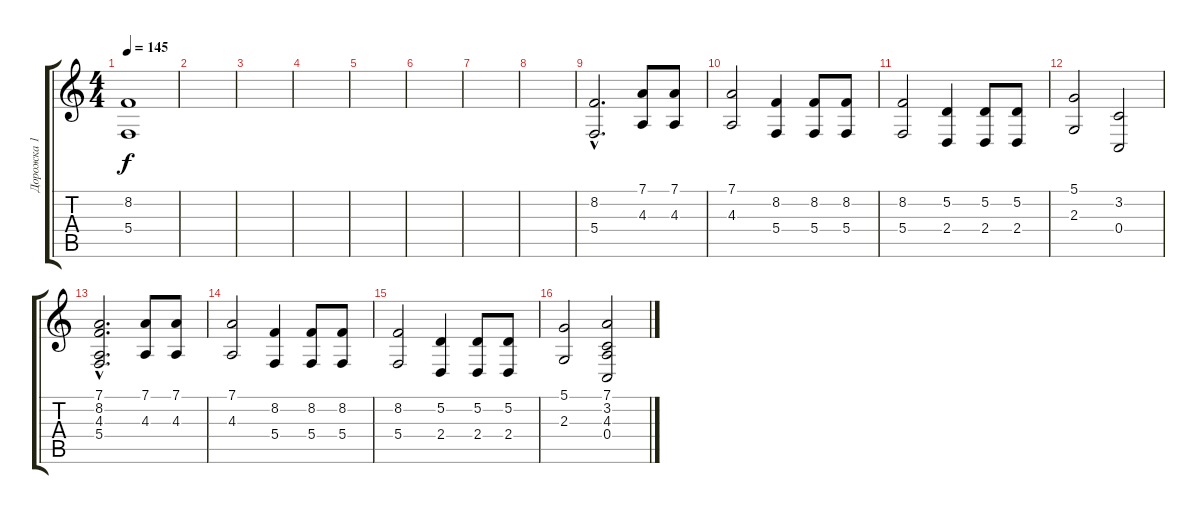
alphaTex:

\track ("Дорожка 1" "Дорожка 1") {instrument harmonica}
\staff {score tabs}
\tuning (D4 A3 F3 C3 G2 D2) {hide}
\ts (4 4)
\tempo 145
\clef g2
\ks c
(8.2 5.4).1{dy f} |
|
|
|
|
|
|
|
(8.2{hac} 5.4{hac}).2{d} (7.1 4.3).8 (7.1 4.3).8 |
(7.1 4.3).2 (8.2 5.4).4 (8.2 5.4).8 (8.2 5.4).8 |
(8.2 5.4).2 (5.2 2.4).4 (5.2 2.4).8 (5.2 2.4).8 |
(5.1 2.3).2 (3.2 0.4).2 |
(7.1{hac} 8.2{hac} 4.3{hac} 5.4{hac}).2{d} (7.1 4.3).8 (7.1 4.3).8 |
(7.1 4.3).2 (8.2 5.4).4 (8.2 5.4).8 (8.2 5.4).8 |
(8.2 5.4).2 (5.2 2.4).4 (5.2 2.4).8 (5.2 2.4).8 |
(5.1 2.3).2 (7.1 3.2 4.3 0.4).2
